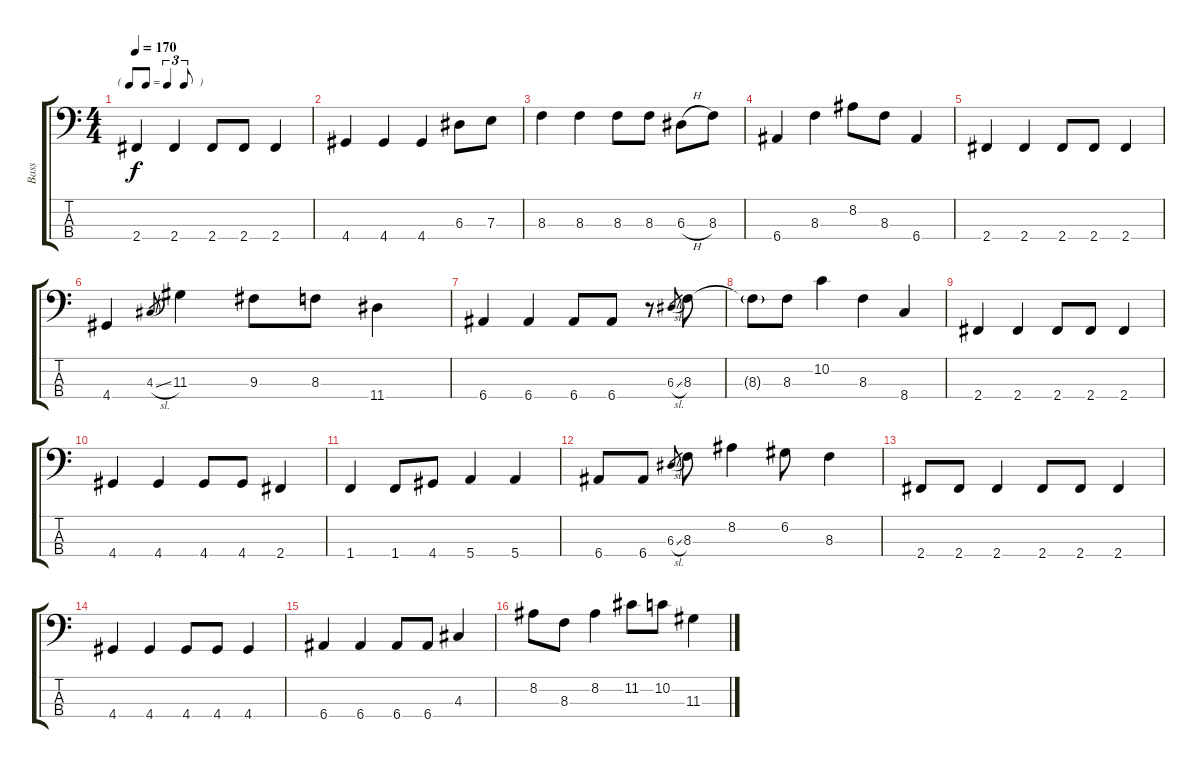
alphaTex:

\track ("Bass" "Bass") {instrument electricbassfinger}
\staff {score tabs}
\tuning (G2 D2 A1 E1) {hide}
\ts (4 4)
\tf triplet8th
\tempo 170
\clef f4
\ks c
2.4.4{dy f} 2.4.4 2.4.8 2.4.8 2.4.4 |
4.4.4 4.4.4 4.4.4 6.3.8 7.3.8 |
8.3.4 8.3.4 8.3.8 8.3.8 6.3{h}.8 8.3.8 |
6.4.4 8.3.4 8.2.8 8.3.8 6.4.4 |
2.4.4 2.4.4 2.4.8 2.4.8 2.4.4 |
4.4.4 4.3{sl}.8{gr} 11.3.4 9.3.8 8.3.8 11.4.4 |
6.4.4 6.4.4 6.4.8 6.4.8 r.8 6.3{sl}.8{gr} 8.3.8 |
8.3{g t}.8 8.3.8 10.2.4 8.3.4 8.4.4 |
2.4.4 2.4.4 2.4.8 2.4.8 2.4.4 |
4.4.4 4.4.4 4.4.8 4.4.8 2.4.4 |
1.4.4 1.4.8 4.4.8 5.4.4 5.4.4 |
6.4.8 6.4.8 6.3{sl}.8{gr} 8.3.8 8.2.4 6.2.8 8.3.4 |
2.4.8 2.4.8 2.4.4 2.4.8 2.4.8 2.4.4 |
4.4.4 4.4.4 4.4.8 4.4.8 4.4.4 |
6.4.4 6.4.4 6.4.8 6.4.8 4.3.4 |
8.2.8 8.3.8 8.2.4 11.2.8 10.2.8 11.3.4
